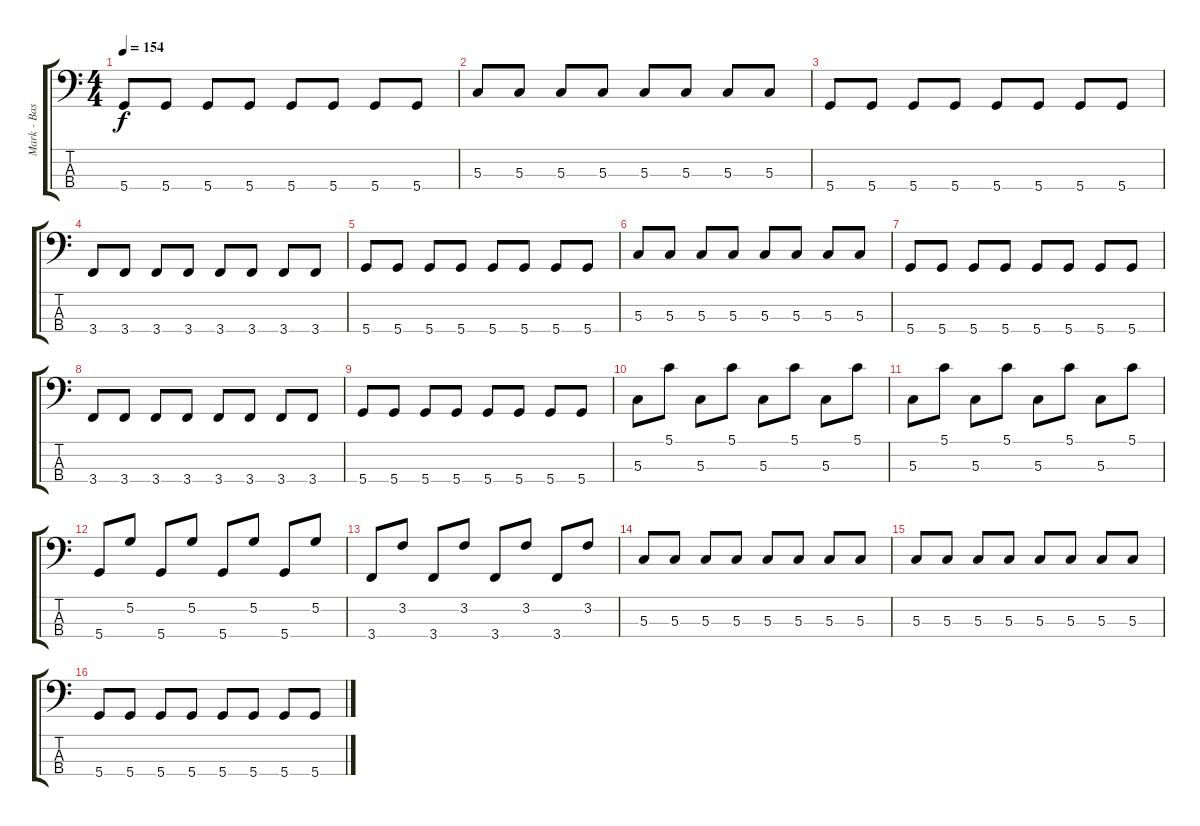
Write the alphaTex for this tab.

\track ("Mark - Bass" "Mark - Bas") {instrument electricbasspick}
\staff {score tabs}
\tuning (G2 D2 G1 D1) {hide}
\ts (4 4)
\tempo 154
\clef f4
\ks c
5.4.8{dy f} 5.4.8 5.4.8 5.4.8 5.4.8 5.4.8 5.4.8 5.4.8 |
5.3.8 5.3.8 5.3.8 5.3.8 5.3.8 5.3.8 5.3.8 5.3.8 |
5.4.8 5.4.8 5.4.8 5.4.8 5.4.8 5.4.8 5.4.8 5.4.8 |
3.4.8 3.4.8 3.4.8 3.4.8 3.4.8 3.4.8 3.4.8 3.4.8 |
5.4.8 5.4.8 5.4.8 5.4.8 5.4.8 5.4.8 5.4.8 5.4.8 |
5.3.8 5.3.8 5.3.8 5.3.8 5.3.8 5.3.8 5.3.8 5.3.8 |
5.4.8 5.4.8 5.4.8 5.4.8 5.4.8 5.4.8 5.4.8 5.4.8 |
3.4.8 3.4.8 3.4.8 3.4.8 3.4.8 3.4.8 3.4.8 3.4.8 |
5.4.8 5.4.8 5.4.8 5.4.8 5.4.8 5.4.8 5.4.8 5.4.8 |
5.3.8 5.1.8 5.3.8 5.1.8 5.3.8 5.1.8 5.3.8 5.1.8 |
5.3.8 5.1.8 5.3.8 5.1.8 5.3.8 5.1.8 5.3.8 5.1.8 |
5.4.8 5.2.8 5.4.8 5.2.8 5.4.8 5.2.8 5.4.8 5.2.8 |
3.4.8 3.2.8 3.4.8 3.2.8 3.4.8 3.2.8 3.4.8 3.2.8 |
5.3.8 5.3.8 5.3.8 5.3.8 5.3.8 5.3.8 5.3.8 5.3.8 |
5.3.8 5.3.8 5.3.8 5.3.8 5.3.8 5.3.8 5.3.8 5.3.8 |
5.4.8 5.4.8 5.4.8 5.4.8 5.4.8 5.4.8 5.4.8 5.4.8
